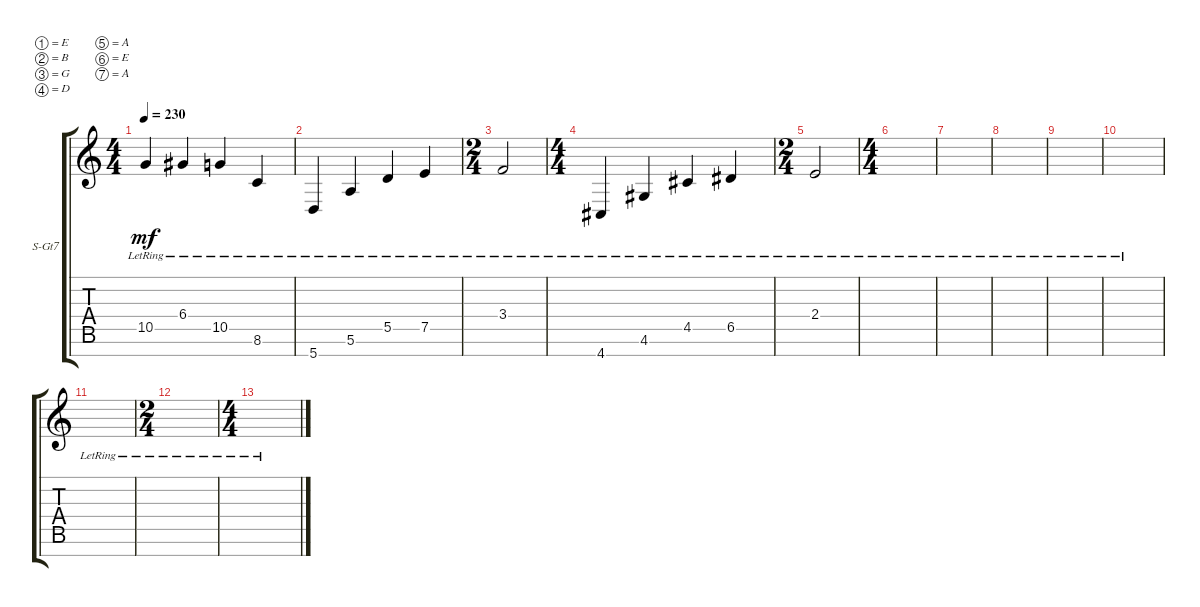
\defaultSystemsLayout 4
\bracketExtendMode groupsimilarinstruments
\firstSystemTrackNameOrientation horizontal
\otherSystemsTrackNameOrientation horizontal
\track ("Steel Guitar" "S-Gt7") {instrument acousticguitarsteel}
\staff {score tabs}
\tuning (E4 B3 G3 D3 A2 E2 A1)
\ts (4 4)
\tempo 230
\clef g2
\ks c
10.5{lr}.4{dy mf} 6.4{lr}.4 10.5{lr}.4 8.6{lr}.4 |
5.7{lr}.4 5.6{lr}.4 5.5{lr}.4 7.5{lr}.4 |
\ts (2 4)
3.4{lr}.2 |
\ts (4 4)
4.7{lr}.4 4.6{lr}.4 4.5{lr}.4 6.5{lr}.4 |
\ts (2 4)
2.4{lr}.2 |
\ts (4 4)
|
|
|
|
|
|
\ts (2 4)
|
\ts (4 4)
